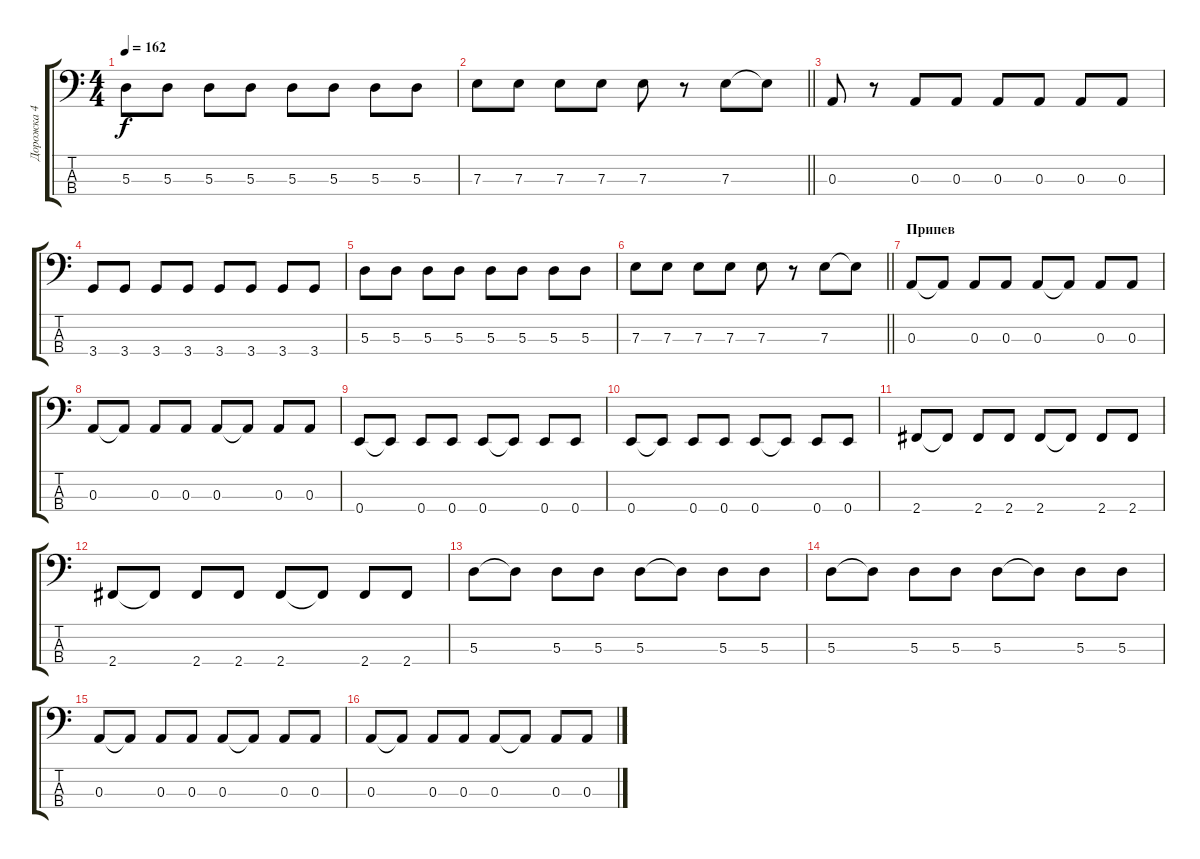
\track ("Дорожка 4" "Дорожка 4") {instrument electricbassfinger}
\staff {score tabs}
\tuning (G2 D2 A1 E1) {hide}
\ts (4 4)
\tempo 162
\clef f4
\ks c
5.3.8{dy f} 5.3.8 5.3.8 5.3.8 5.3.8 5.3.8 5.3.8 5.3.8 |
\barLineRight lightlight
7.3.8 7.3.8 7.3.8 7.3.8 7.3.8 r.8 7.3.8 7.3{t}.8 |
0.3.8 r.8 0.3.8 0.3.8 0.3.8 0.3.8 0.3.8 0.3.8 |
3.4.8 3.4.8 3.4.8 3.4.8 3.4.8 3.4.8 3.4.8 3.4.8 |
5.3.8 5.3.8 5.3.8 5.3.8 5.3.8 5.3.8 5.3.8 5.3.8 |
\barLineRight lightlight
7.3.8 7.3.8 7.3.8 7.3.8 7.3.8 r.8 7.3.8 7.3{t}.8 |
\section ("" "Припев")
0.3.8 0.3{t}.8 0.3.8 0.3.8 0.3.8 0.3{t}.8 0.3.8 0.3.8 |
0.3.8 0.3{t}.8 0.3.8 0.3.8 0.3.8 0.3{t}.8 0.3.8 0.3.8 |
0.4.8 0.4{t}.8 0.4.8 0.4.8 0.4.8 0.4{t}.8 0.4.8 0.4.8 |
0.4.8 0.4{t}.8 0.4.8 0.4.8 0.4.8 0.4{t}.8 0.4.8 0.4.8 |
2.4.8 2.4{t}.8 2.4.8 2.4.8 2.4.8 2.4{t}.8 2.4.8 2.4.8 |
2.4.8 2.4{t}.8 2.4.8 2.4.8 2.4.8 2.4{t}.8 2.4.8 2.4.8 |
5.3.8 5.3{t}.8 5.3.8 5.3.8 5.3.8 5.3{t}.8 5.3.8 5.3.8 |
5.3.8 5.3{t}.8 5.3.8 5.3.8 5.3.8 5.3{t}.8 5.3.8 5.3.8 |
0.3.8 0.3{t}.8 0.3.8 0.3.8 0.3.8 0.3{t}.8 0.3.8 0.3.8 |
0.3.8 0.3{t}.8 0.3.8 0.3.8 0.3.8 0.3{t}.8 0.3.8 0.3.8
